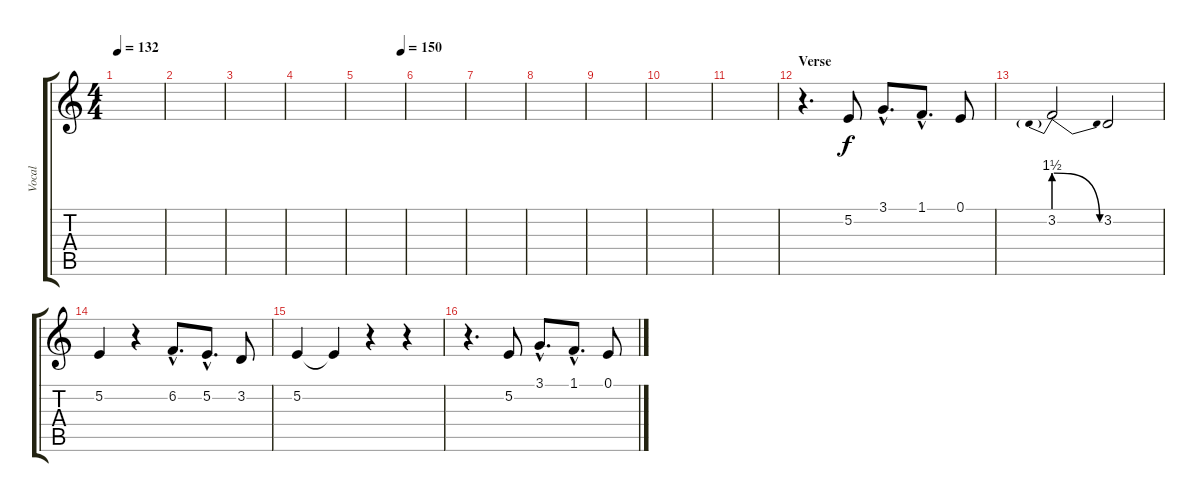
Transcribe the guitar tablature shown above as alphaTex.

\track ("Vocal" "Vocal") {instrument trumpet}
\staff {score tabs}
\tuning (E4 B3 G3 D3 A2 E2) {hide}
\ts (4 4)
\tempo 132
\clef g2
\ks c
|
|
|
|
\tempo (150 0.9375)
|
|
|
|
|
|
|
\section ("" "Verse")
r.4{d} 5.2.8 3.1{hac}.8{d} 1.1{hac}.8{d} 0.1.8 |
3.2{be (prebendrelease 0 6 60 0)}.2 3.2.2 |
5.2.4 r.4 6.2{hac}.8{d} 5.2{hac}.8{d} 3.2.8 |
5.2.4 5.2{t}.4 r.4 r.4 |
r.4{d} 5.2.8 3.1{hac}.8{d} 1.1{hac}.8{d} 0.1.8
